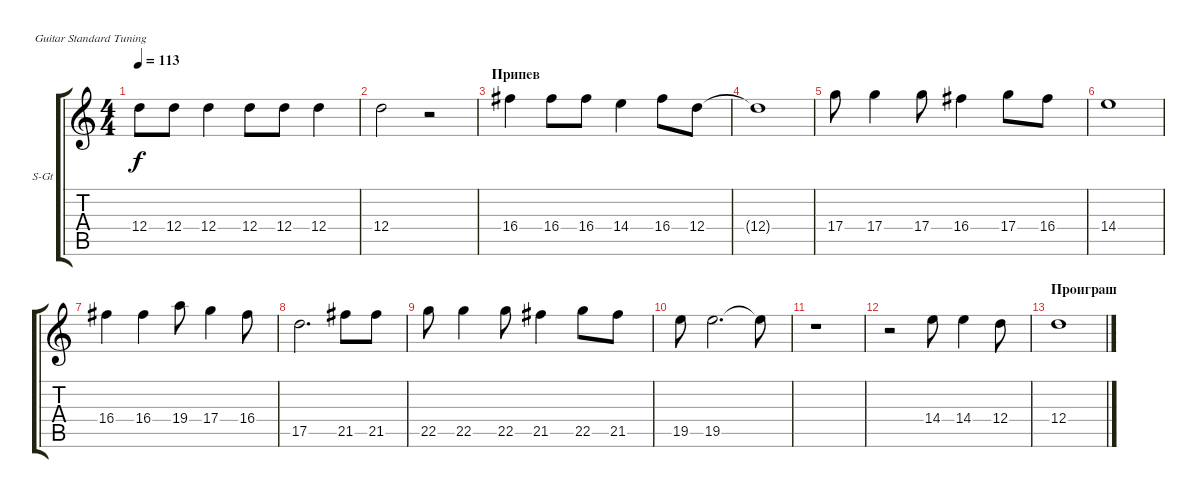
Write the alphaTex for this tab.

\defaultSystemsLayout 4
\bracketExtendMode groupsimilarinstruments
\firstSystemTrackNameOrientation horizontal
\otherSystemsTrackNameOrientation horizontal
\track ("В. Бутусов (вокал: вехняя октава)" "S-Gt") {instrument acousticguitarsteel}
\staff {score tabs}
\tuning (E4 B3 G3 D3 A2 E2)
\ts (4 4)
\tempo 113
\clef g2
\scale
0.333333
\ks c
12.4.8{dy f} 12.4.8 12.4.4 12.4.8 12.4.8 12.4.4 |
\scale
0.333333 12.4.2 r.2 |
\section ("" "Припев")
\scale
0.333333 16.4.4 16.4.8 16.4.8 14.4.4 16.4.8 12.4.8 |
\scale
0.333333 12.4{t}.1 |
\scale
0.333333 17.4.8 17.4.4 17.4.8 16.4.4 17.4.8 16.4.8 |
\scale
0.333333 14.4.1 |
\scale
0.333333 16.4.4 16.4.4 19.4.8 17.4.4 16.4.8 |
\scale
0.333333 17.5.2{d} 21.5.8 21.5.8 |
\scale
0.333333 22.5.8 22.5.4 22.5.8 21.5.4 22.5.8 21.5.8 |
\scale
0.333333 19.5.8 19.5.2{d} 19.5{t}.8 |
\scale
0.333333 r.1 |
\scale
0.333333 r.2 14.4.8 14.4.4 12.4.8 |
\section ("" "Проиграш")
\scale
0.333333 12.4.1 |
\scale
0.333333 |
\scale
0.333333 |
\scale
0.333333
